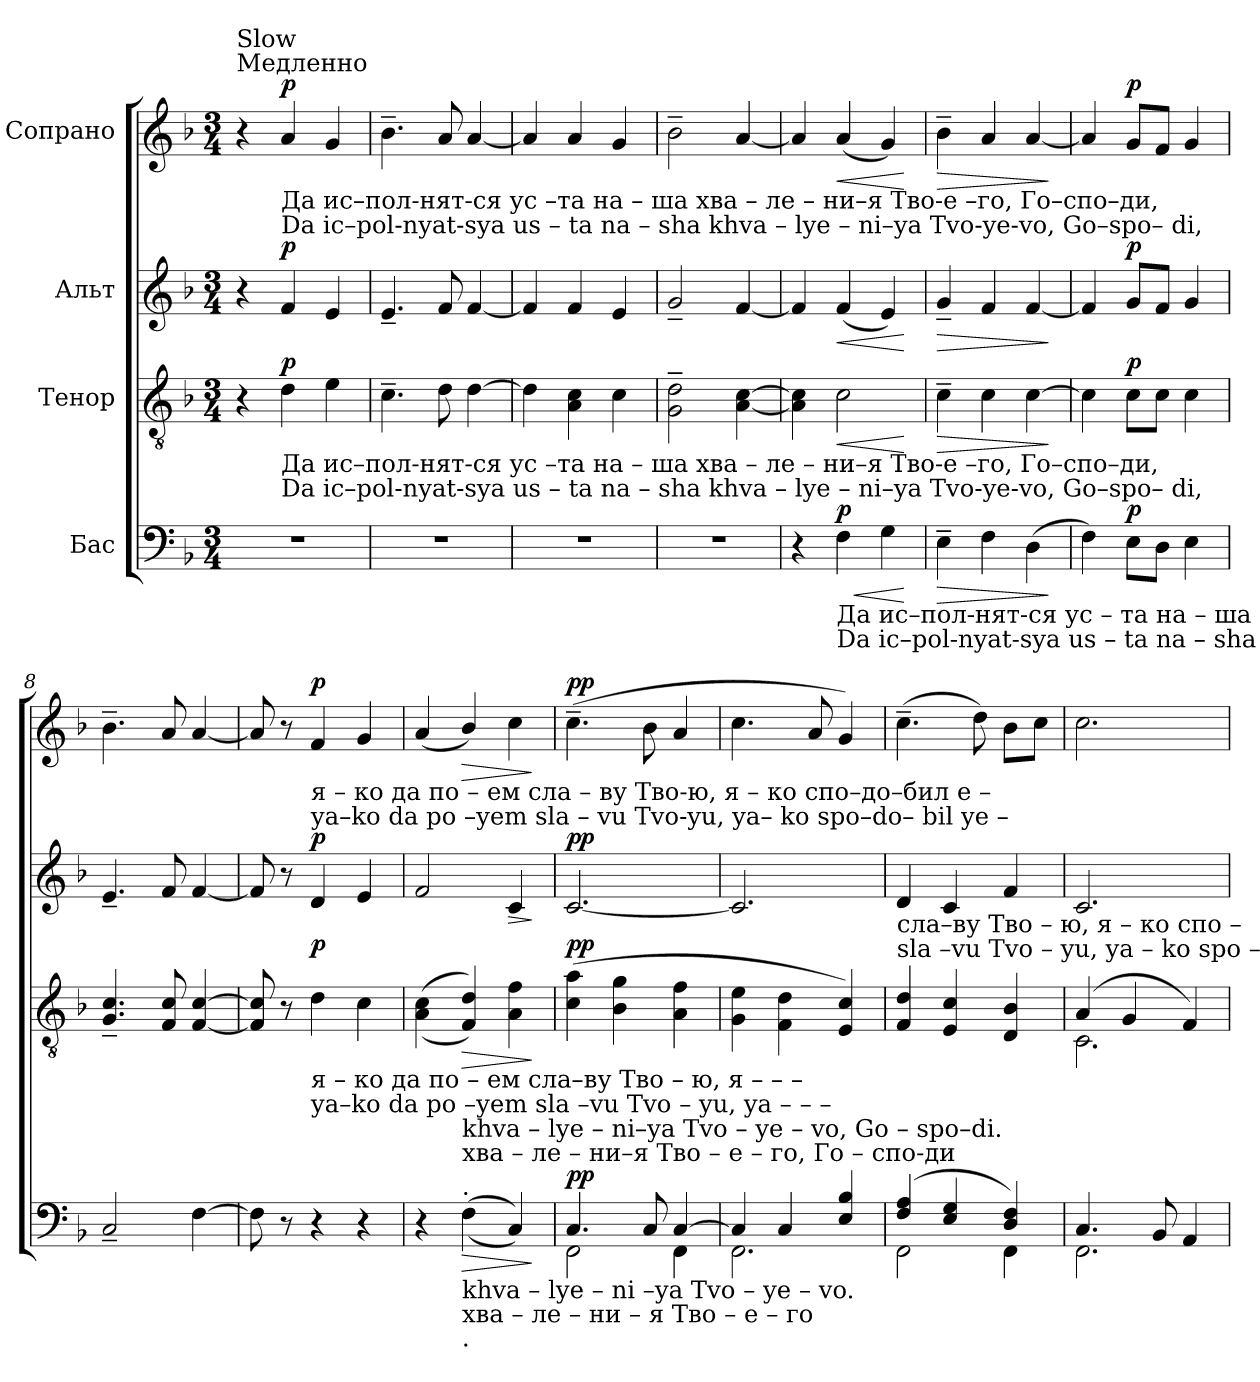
**kern	**dynam	**kern	**dynam	**kern	**dynam	**kern	**dynam
*part4	*part4	*part3	*part3	*part2	*part2	*part1	*part1
*staff4	*staff4	*staff3	*staff3	*staff2	*staff2	*staff1	*staff1
*I"Бас	*	*I"Тенор	*	*I"Альт	*	*I"Сопрано	*
*clefF4	*	*clefGv2	*	*clefG2	*	*clefG2	*
*k[b-]	*	*k[b-]	*	*k[b-]	*	*k[b-]	*
*M3/4	*	*M3/4	*	*M3/4	*	*M3/4	*
*MM45	*	*MM45	*	*MM45	*	*MM45	*
=1	=1	=1	=1	=1	=1	=1	=1
!	!	!	!	!	!	!LO:TX:a:t=Медленно	!
!	!	!	!	!	!	!LO:TX:a:t=Slow	!
2.r	.	4r	.	4r	.	4r	.
!	!	!	!	!	!	!LO:TX:b:t=Да  ис–пол-нят-ся           ус –та    на  – ша           хва   –   ле – ни–я            Тво-е –го,    Го–спо–ди,	!
!	!	!	!	!	!	!LO:TX:b:t=Da   ic–pol-nyat-sya           us – ta    na  – sha         khva  –  lye –  ni–ya          Tvo-ye-vo,   Go–spo– di,	!
!	!	!LO:TX:b:t=Да  ис–пол-нят-ся           ус –та    на  – ша           хва   –   ле – ни–я            Тво-е –го,    Го–спо–ди,	!	!	!	!	!
!	!	!LO:TX:b:t=Da   ic–pol-nyat-sya           us – ta    na  – sha         khva  –  lye –  ni–ya          Tvo-ye-vo,   Go–spo– di,	!	!	!	!	!
!	!	!	!LO:DY:a	!	!LO:DY:a	!	!LO:DY:a
.	.	4d\	p	4f/	p	4a/	p
.	.	4e\	.	4e/	.	4g/	.
=2	=2	=2	=2	=2	=2	=2	=2
2.r	.	4.c~\	.	4.e~/	.	4.b-~\	.
.	.	8d\	.	8f/	.	8a/	.
.	.	[4d\	.	[4f/	.	[4a/	.
=3	=3	=3	=3	=3	=3	=3	=3
2.r	.	4d\]	.	4f/]	.	4a/]	.
.	.	4A\ 4c\	.	4f/	.	4a/	.
.	.	4c\	.	4e/	.	4g/	.
=4	=4	=4	=4	=4	=4	=4	=4
2.r	.	2G\~ 2d\~	.	2g~/	.	2b-~\	.
.	.	[4A\ [4c\	.	[4f/	.	[4a/	.
=5	=5	=5	=5	=5	=5	=5	=5
4r	.	4A\] 4c\]	.	4f/]	.	4a/]	.
!LO:TX:b:t=Да  ис–пол-нят-ся            ус    –  та       на    –    ша	!	!	!	!	!	!	!
!LO:TX:b:t=Da   ic–pol-nyat-sya            us     –  ta        na    –   sha	!	!	!	!	!	!	!
!	!LO:HP:b	!	!LO:HP:b	!	!LO:HP:b	!	!LO:HP:b
!	!LO:DY:n=1:a	!	!	!	!	!	!
4F\	< p	2c\	<	(4f/	<	(4a/	<
4G\	.	.	.	4e/)	.	4g/)	.
.	[	.	[	.	[	.	[
=6	=6	=6	=6	=6	=6	=6	=6
!	!LO:HP:b	!	!LO:HP:b	!	!LO:HP:b	!	!LO:HP:b
4E~\	>	4c~\	>	4g~/	>	4b-~\	>
4F\	.	4c\	.	4f/	.	4a/	.
(4D\	.	[4c\	.	[4f/	.	[4a/	.
.	]	.	]	.	]	.	]
=7	=7	=7	=7	=7	=7	=7	=7
4F\)	.	4c\]	.	4f/]	.	4a/]	.
!	!LO:DY:a	!	!LO:DY:a	!	!LO:DY:a	!	!LO:DY:a
8E\L	p	8c\L	p	8g/L	p	8g/L	p
8D\J	.	8c\J	.	8f/J	.	8f/J	.
4E\	.	4c\	.	4g/	.	4g/	.
=8	=8	=8	=8	=8	=8	=8	=8
2C~/	.	4.G/~ 4.c/~	.	4.e~/	.	4.b-~\	.
.	.	8F/ 8c/	.	8f/	.	8a/	.
[4F\	.	[4F/ [4c/	.	[4f/	.	[4a/	.
!!LO:LB:g=z
=9	=9	=9	=9	=9	=9	=9	=9
8F\]	.	8F/] 8c/]	.	8f/]	.	8a/]	.
8r	.	8r	.	8r	.	8r	.
!	!	!	!	!	!	!LO:TX:b:t=я – ко    да        по – ем                                                     сла    –   ву Тво-ю,                         я – ко спо–до–бил е –	!
!	!	!	!	!	!	!LO:TX:b:t=ya–ko    da        po –yem                                                    sla    –   vu Tvo-yu,                        ya– ko spo–do– bil ye –	!
!	!	!LO:TX:b:t=я – ко    да        по – ем                                                     сла–ву   Тво  –   ю,                         я       –       –       –	!	!	!	!	!
!	!	!LO:TX:b:t=ya–ko    da        po –yem                                                   sla  –vu   Tvo  –  yu,                        ya     –       –       –	!	!	!	!	!
!	!	!	!LO:DY:a	!	!LO:DY:a	!	!LO:DY:a
4r	.	4d\	p	4d/	p	4f/	p
4r	.	4c\	.	4e/	.	4g/	.
=10	=10	=10	=10	=10	=10	=10	=10
4r	.	((4A\ 4c\	.	2f/	.	(4a/	.
!LO:TX:a:t=хва   –   ле   –   ни–я            Тво –  е  –   го,                        Го  –   спо-ди	!	!	!	!	!	!	!
!LO:TX:a:t=.	!	!	!	!	!	!	!
!LO:TX:a:t=khva –  lye  –    ni–ya           Tvo – ye  – vo,                        Go  –   spo–di.	!	!	!	!	!	!	!
!LO:TX:b:t=khva –   lye   –       ni   –ya                         Tvo    –    ye    –  vo.	!	!	!	!	!	!	!
!LO:TX:b:t=хва   –    ле    –      ни  – я                          Тво    –     е     –   го	!	!	!	!	!	!	!
!LO:TX:b:t=.	!	!	!	!	!	!	!
!	!LO:HP:b	!	!LO:HP:b	!	!	!	!LO:HP:b
((4F\	>	4F/ 4d/))	>	.	.	4b-/)	>
!	!	!	!	!	!LO:HP:b	!	!
4C/))	.	4A\ 4f\	.	4c/	>	4cc\	.
.	]	.	]	.	]	.	]
=11	=11	=11	=11	=11	=11	=11	=11
*^	*	*	*	*	*	*	*
!	!	!LO:DY:a	!	!LO:DY:a	!	!LO:DY:a	!	!LO:DY:a
4.C/	2FF\	pp	(4c\ 4a\	pp	[2.c/	pp	(4.cc~\	pp
.	.	.	4B-\ 4g\	.	.	.	.	.
8C/	.	.	.	.	.	.	8b-\	.
[4C/	4FF\	.	4A\ 4f\	.	.	.	4a/	.
=12	=12	=12	=12	=12	=12	=12	=12	=12
4C/]	2.FF\	.	4G\ 4e\	.	2.c/]	.	4.cc\	.
4C/	.	.	4F\ 4d\	.	.	.	.	.
.	.	.	.	.	.	.	8a/	.
4E/ 4B-/	.	.	4E/ 4c/)	.	.	.	4g/)	.
=13	=13	=13	=13	=13	=13	=13	=13	=13
!	!	!	!	!	!LO:TX:b:t=сла–ву   Тво  –  ю,                          я     –    ко            спо –	!	!	!
!	!	!	!	!	!LO:TX:b:t=sla –vu   Tvo  –  yu,                        ya   –     ko            spo –	!	!	!
(4F/ 4A/	2FF\	.	4F/ 4d/	.	4d/	.	(4.cc~\	.
4E/ 4G/	.	.	4E/ 4c/	.	4c/	.	.	.
.	.	.	.	.	.	.	8dd\)	.
4D/ 4F/)	4FF\	.	4D/ 4B-/	.	4f/	.	8b-\L	.
.	.	.	.	.	.	.	8cc\J	.
=14	=14	=14	=14	=14	=14	=14	=14	=14
*	*	*	*^	*	*	*	*	*
4.C/	2.FF\	.	(4A/	2.C\	.	2.c/	.	2.cc\	.
.	.	.	4G/	.	.	.	.	.	.
8BB-/	.	.	.	.	.	.	.	.	.
4AA/	.	.	4F/)	.	.	.	.	.	.
*v	*v	*	*	*	*	*	*	*	*
*	*	*v	*v	*	*	*	*	*
=	=	=	=	=	=	=	=
*-	*-	*-	*-	*-	*-	*-	*-
